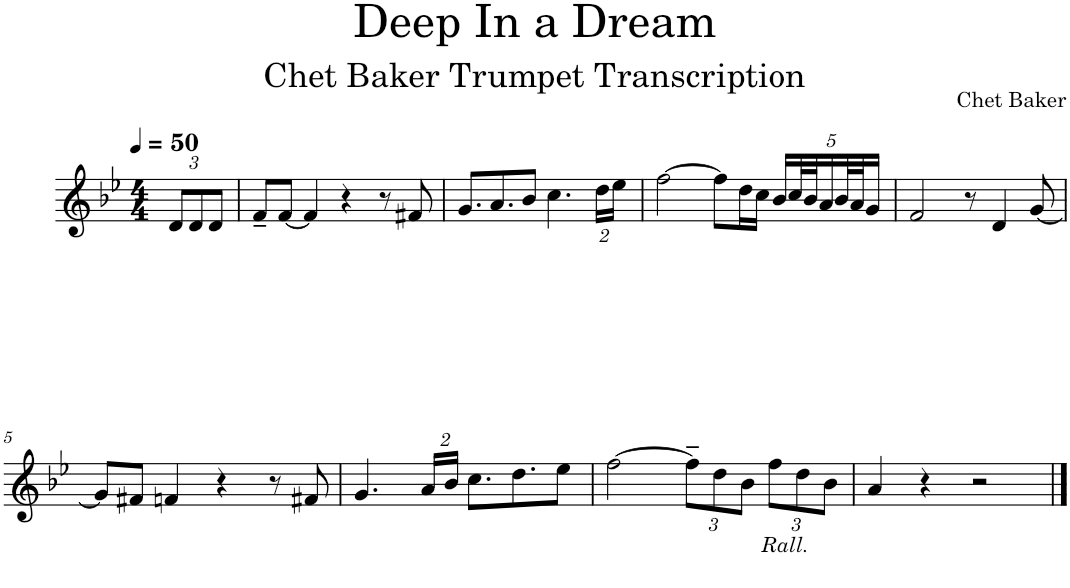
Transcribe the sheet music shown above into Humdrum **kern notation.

**kern
*part1
*staff1
*I"Piano
*I'Pno.
*clefG2
*k[b-e-]
*M4/4
*MM50
*Xbrackettup
=
12d/L
12d/
12d/J
=1
8f~/L
[8f/J
4f/]
4r
8r
8f#X/
=2
8.g/L
8.a/
8b-/J
4.cc\
16dd\LL
16ee-\JJ
=3
[2ff\
8ff\L]
16dd\L
16cc\JJ
20b-/LL
40cc/L
40b-/J
20a/
40b-/L
40a/J
20g/JJ
=4
2f/
8r
4d/
[8g/
!!LO:LB:g=z
=5
8g/L]
8f#X/J
4fn/
4r
8r
8f#X/
=6
4.g/
16a/LL
16b-/JJ
8.cc\L
8.dd\
8ee-\J
=7
[2ff\
12ff~\L]
12dd\
12b-\J
!LO:TX:b:i:t=Rall.
12ff\L
12dd\
12b-\J
=8
4a/
4r
2r
==
*-
